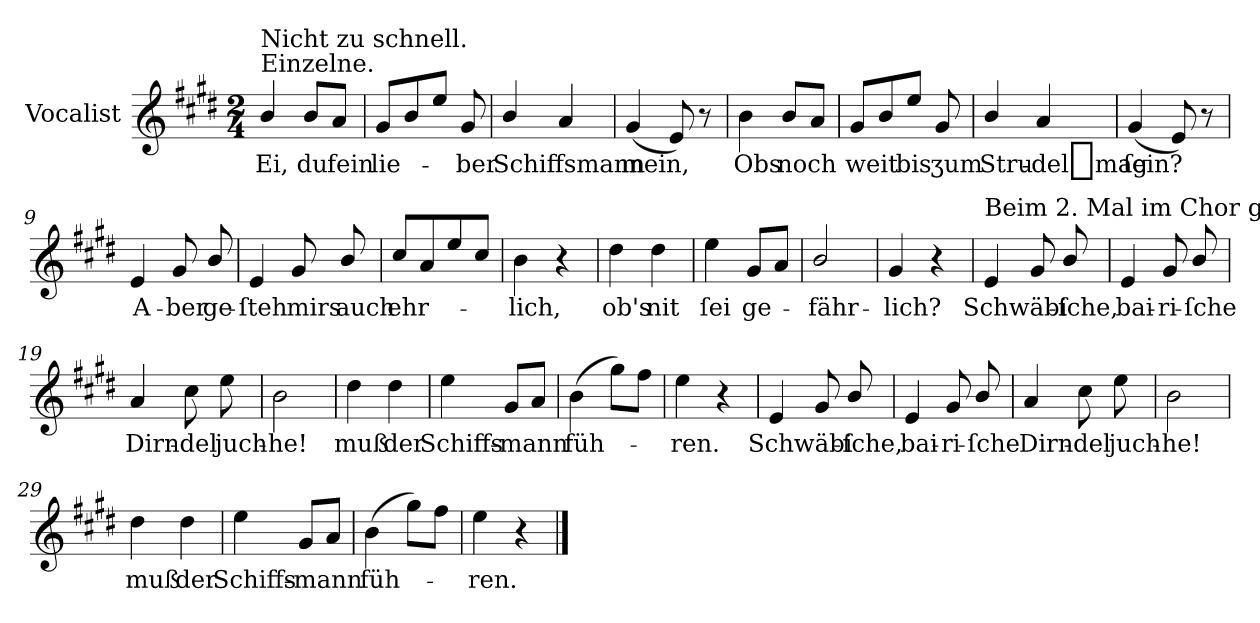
**kern	**text
*part1	*part1
*staff1	*staff1
*I"Vocalist	*
*k[f#c#g#d#]	*
*E:	*
*M2/4	*
=1	=1
!LO:TX:a:t=Einzelne.	!
!LO:TX:a:t=Nicht zu schnell.	!
4b/	Ei,
8bL	du
8aJ	fein
=2	=2
8g#/L	lie-
8b	.
8eeJ	.
8g#	-ber
=3	=3
4b/	Schiffsmann
4a	.
=4	=4
(4g#	mein,
8e)	.
8r	.
=5	=5
4b	Obs
8bL	noch
8aJ	.
=6	=6
8g#/L	weit
8b	.
8eeJ	bis
8g#	ʒum
=7	=7
4b/	Stru-
4a	-del_mag
=8	=8
(4g#	ſein?
8e)	.
8r	.
=9	=9
4e	A-
8g#	-ber
8b/	ge-
=10	=10
4e	-ſteh
8g#	mirs
8b/	auch
=11	=11
8cc#/L	ehr-
8a	.
8ee	.
8cc#J	.
=12	=12
4b	-lich,
4r	.
=13	=13
4dd#	ob's
4dd#	nit
=14	=14
4ee	ſei
8g#L	ge-
8aJ	.
=15	=15
2b/	-fähr-
=16	=16
4g#	-lich?
4r	.
=17	=17
!LO:TX:a:t=Beim 2. Mal im Chor gesungen.	!
4e	Schwäbi-
8g#	.
8b/	-ſche,
=18	=18
4e	bai-
8g#	-ri-
8b/	-ſche
=19	=19
4a	Dirn-
8cc#	-del
8ee	juch-
=20	=20
2b	-he!
=21	=21
4dd#	muß
4dd#	der
=22	=22
4ee	Schiffs-
8g#L	-mann
8aJ	.
=23	=23
(4b	füh-
8gg#L)	.
8ff#J	.
=24	=24
4ee	-ren.
4r	.
=25	=25
4e	Schwäbi-
8g#	.
8b/	-ſche,
=26	=26
4e	bai-
8g#	-ri-
8b/	-ſche
=27	=27
4a	Dirn-
8cc#	-del
8ee	juch-
=28	=28
2b	-he!
=29	=29
4dd#	muß
4dd#	der
=30	=30
4ee	Schiffs-
8g#L	-mann
8aJ	.
=31	=31
(4b	füh-
8gg#L)	.
8ff#J	.
=32	=32
4ee	-ren.
4r	.
==	==
*-	*-
